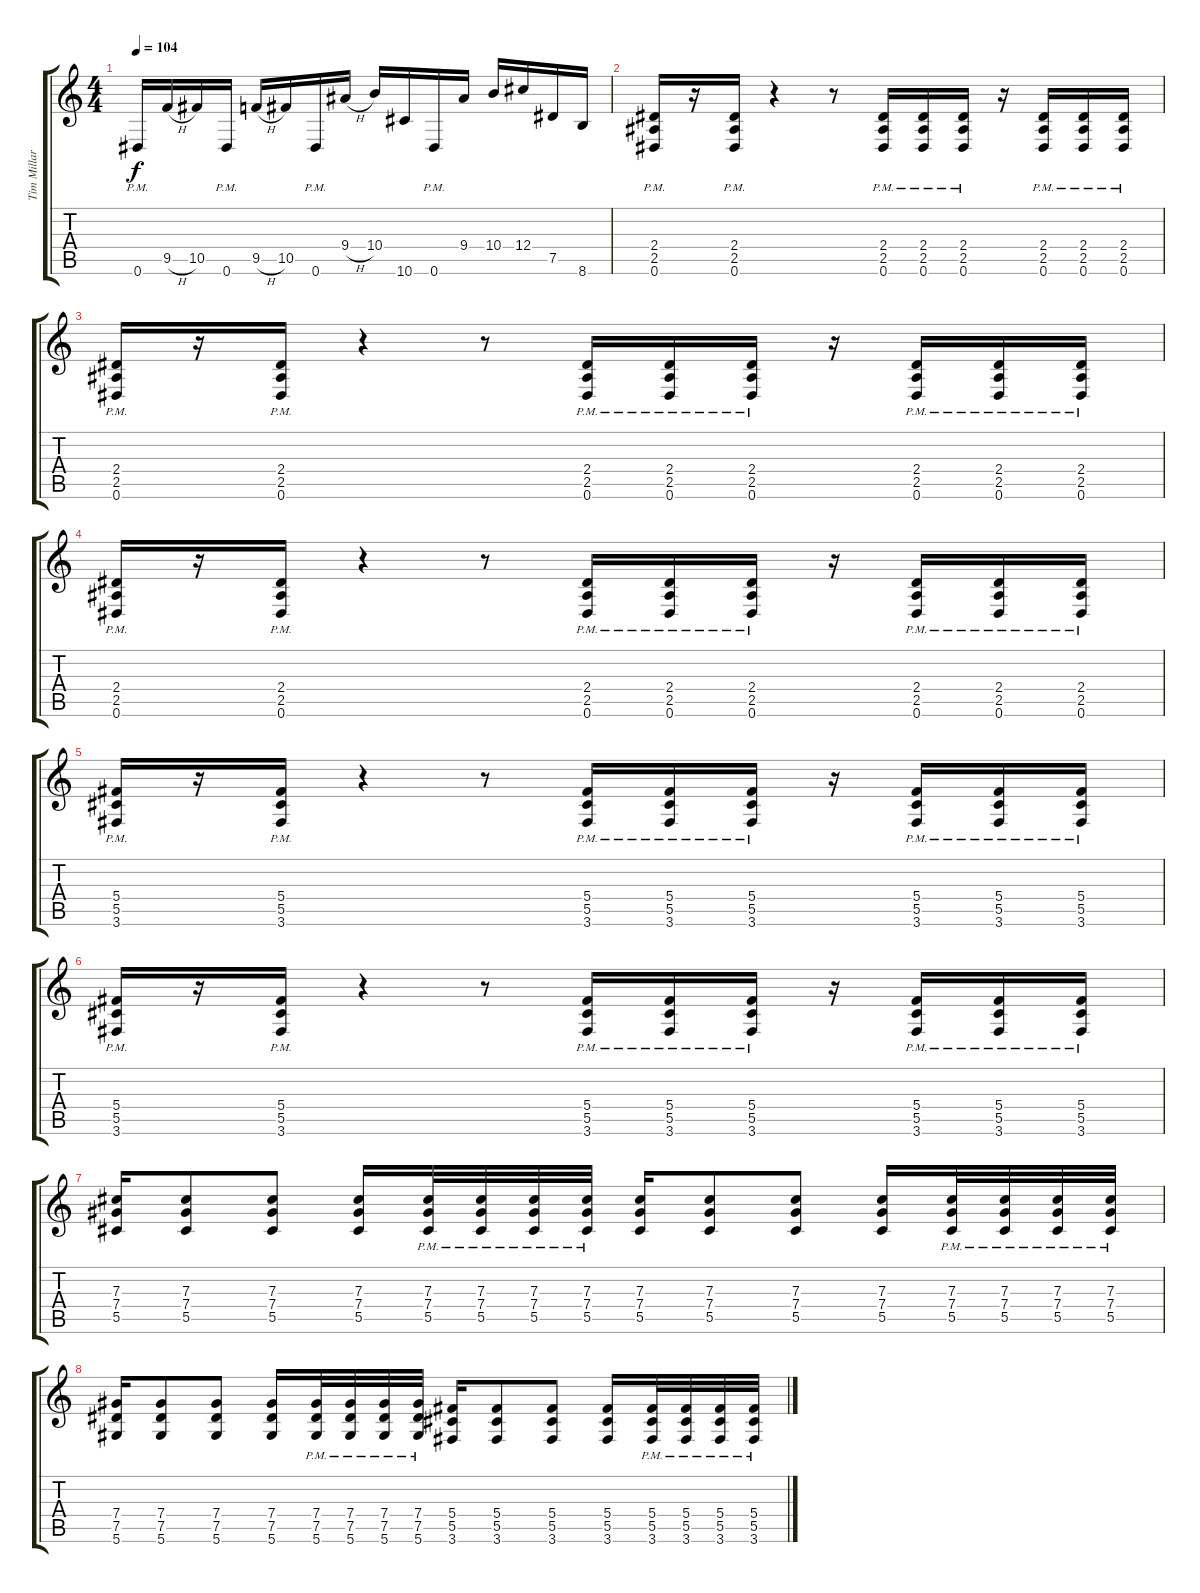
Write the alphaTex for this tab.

\track ("Tim Millar" "Tim Millar") {instrument distortionguitar}
\staff {score tabs}
\tuning (Eb4 Bb3 Gb3 Db3 Ab2 Eb2) {hide}
\ts (4 4)
\tempo 104
\clef g2
\ks c
0.6{pm}.16{dy f} 9.5{h}.16 10.5.16 0.6{pm}.16 9.5{h}.16 10.5.16 0.6{pm}.16 9.4{h}.16 10.4.16 10.6.16 0.6{pm}.16 9.4.16 10.4.16 12.4.16 7.5.16 8.6.16 |
(2.4{pm} 2.5{pm} 0.6{pm}).16 r.16 (2.4{pm} 2.5{pm} 0.6{pm}).16 r.4 r.8 (2.4{pm} 2.5{pm} 0.6{pm}).16 (2.4{pm} 2.5{pm} 0.6{pm}).16 (2.4{pm} 2.5{pm} 0.6{pm}).16 r.16 (2.4{pm} 2.5{pm} 0.6{pm}).16 (2.4{pm} 2.5{pm} 0.6{pm}).16 (2.4{pm} 2.5{pm} 0.6{pm}).16 |
(2.4{pm} 2.5{pm} 0.6{pm}).16 r.16 (2.4{pm} 2.5{pm} 0.6{pm}).16 r.4 r.8 (2.4{pm} 2.5{pm} 0.6{pm}).16 (2.4{pm} 2.5{pm} 0.6{pm}).16 (2.4{pm} 2.5{pm} 0.6{pm}).16 r.16 (2.4{pm} 2.5{pm} 0.6{pm}).16 (2.4{pm} 2.5{pm} 0.6{pm}).16 (2.4{pm} 2.5{pm} 0.6{pm}).16 |
(2.4{pm} 2.5{pm} 0.6{pm}).16 r.16 (2.4{pm} 2.5{pm} 0.6{pm}).16 r.4 r.8 (2.4{pm} 2.5{pm} 0.6{pm}).16 (2.4{pm} 2.5{pm} 0.6{pm}).16 (2.4{pm} 2.5{pm} 0.6{pm}).16 r.16 (2.4{pm} 2.5{pm} 0.6{pm}).16 (2.4{pm} 2.5{pm} 0.6{pm}).16 (2.4{pm} 2.5{pm} 0.6{pm}).16 |
(5.4{pm} 5.5{pm} 3.6{pm}).16 r.16 (5.4{pm} 5.5{pm} 3.6{pm}).16 r.4 r.8 (5.4{pm} 5.5{pm} 3.6{pm}).16 (5.4{pm} 5.5{pm} 3.6{pm}).16 (5.4{pm} 5.5{pm} 3.6{pm}).16 r.16 (5.4{pm} 5.5{pm} 3.6{pm}).16 (5.4{pm} 5.5{pm} 3.6{pm}).16 (5.4{pm} 5.5{pm} 3.6{pm}).16 |
(5.4{pm} 5.5{pm} 3.6{pm}).16 r.16 (5.4{pm} 5.5{pm} 3.6{pm}).16 r.4 r.8 (5.4{pm} 5.5{pm} 3.6{pm}).16 (5.4{pm} 5.5{pm} 3.6{pm}).16 (5.4{pm} 5.5{pm} 3.6{pm}).16 r.16 (5.4{pm} 5.5{pm} 3.6{pm}).16 (5.4{pm} 5.5{pm} 3.6{pm}).16 (5.4{pm} 5.5{pm} 3.6{pm}).16 |
(7.3 7.4 5.5).16 (7.3 7.4 5.5).8 (7.3 7.4 5.5).8 (7.3 7.4 5.5).16 (7.3{pm} 7.4{pm} 5.5{pm}).32 (7.3{pm} 7.4{pm} 5.5{pm}).32 (7.3{pm} 7.4{pm} 5.5{pm}).32 (7.3{pm} 7.4{pm} 5.5{pm}).32 (7.3 7.4 5.5).16 (7.3 7.4 5.5).8 (7.3 7.4 5.5).8 (7.3 7.4 5.5).16 (7.3{pm} 7.4{pm} 5.5{pm}).32 (7.3{pm} 7.4{pm} 5.5{pm}).32 (7.3{pm} 7.4{pm} 5.5{pm}).32 (7.3{pm} 7.4{pm} 5.5{pm}).32 |
(7.4 7.5 5.6).16 (7.4 7.5 5.6).8 (7.4 7.5 5.6).8 (7.4 7.5 5.6).16 (7.4{pm} 7.5{pm} 5.6{pm}).32 (7.4{pm} 7.5{pm} 5.6{pm}).32 (7.4{pm} 7.5{pm} 5.6{pm}).32 (7.4{pm} 7.5{pm} 5.6{pm}).32 (5.4 5.5 3.6).16 (5.4 5.5 3.6).8 (5.4 5.5 3.6).8 (5.4 5.5 3.6).16 (5.4{pm} 5.5{pm} 3.6{pm}).32 (5.4{pm} 5.5{pm} 3.6{pm}).32 (5.4{pm} 5.5{pm} 3.6{pm}).32 (5.4{pm} 5.5{pm} 3.6{pm}).32
